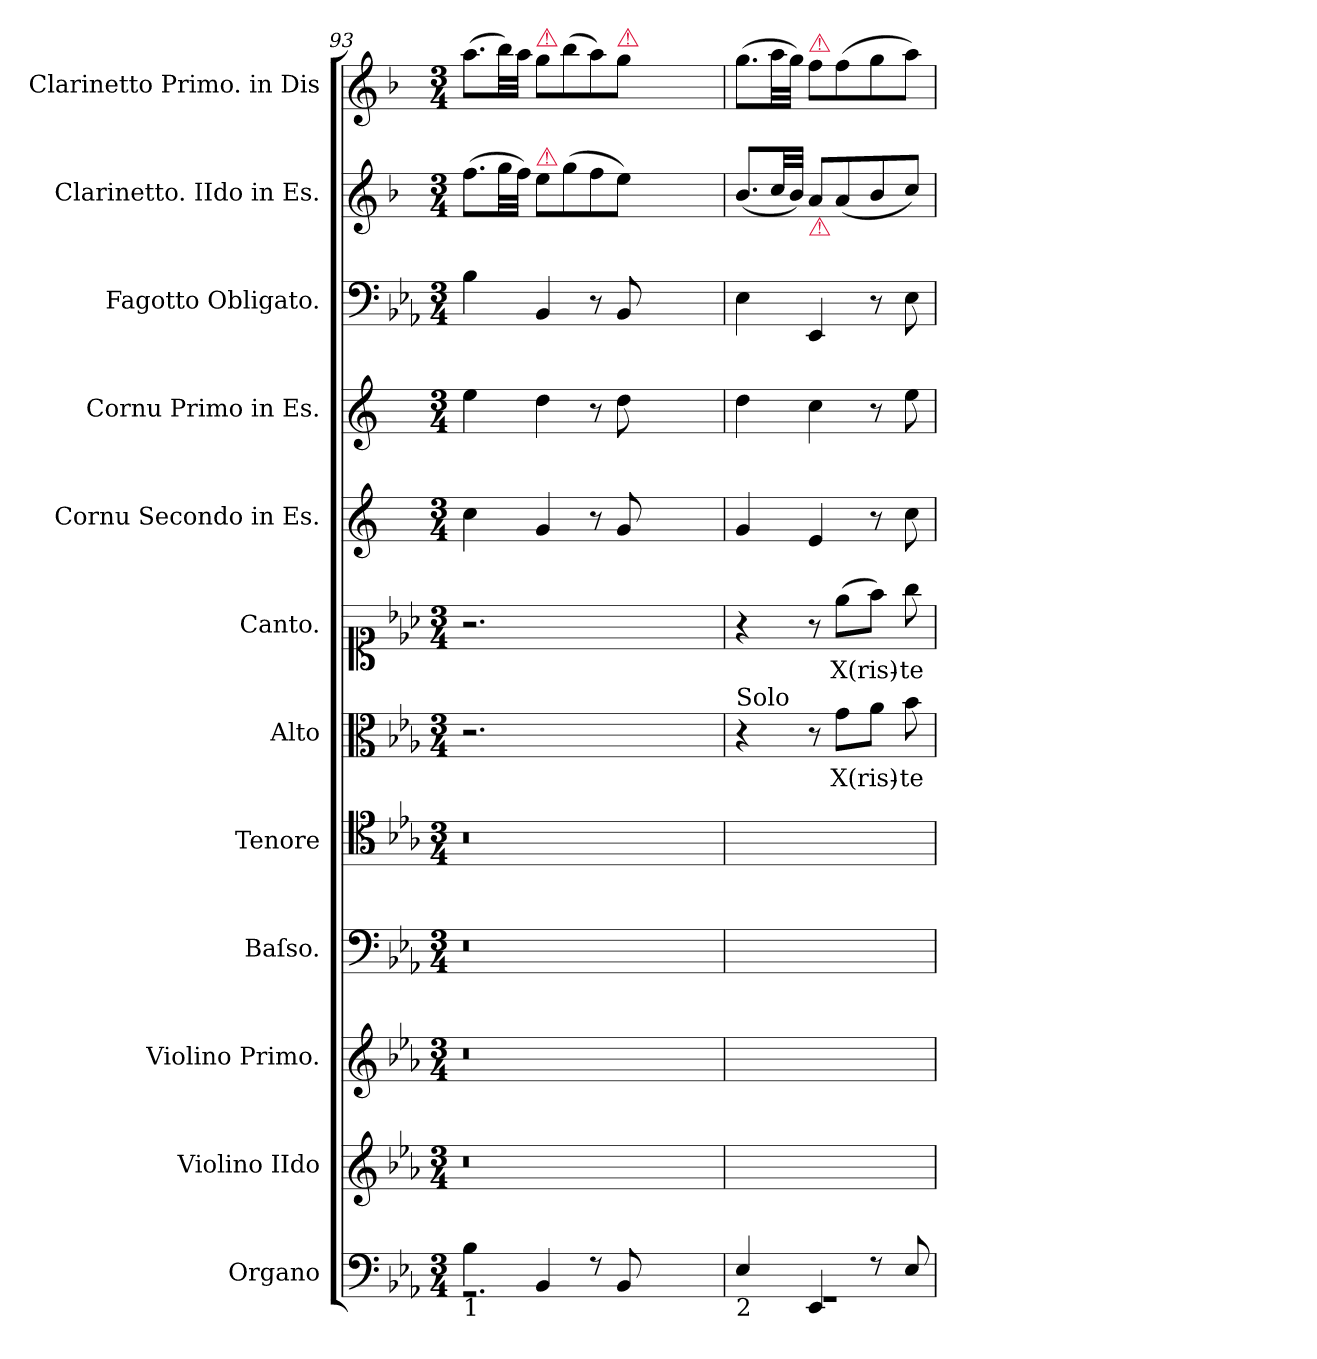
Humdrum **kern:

**kern	**kern	**kern	**kern	**kern	**kern	**text	**kern	**text	**kern	**kern	**kern	**kern	**kern
*part12	*part11	*part10	*part9	*part8	*part7	*part7	*part6	*part6	*part5	*part4	*part3	*part2	*part1
*staff12	*staff11	*staff10	*staff9	*staff8	*staff7	*staff7	*staff6	*staff6	*staff5	*staff4	*staff3	*staff2	*staff1
*I"Organo	*I"Violino IIdo	*I"Violino Primo.	*I"Baſso.	*I"Tenore	*I"Alto	*	*I"Canto.	*	*I"Cornu Secondo in Es.	*I"Cornu Primo in Es.	*I"Fagotto Obligato.	*I"Clarinetto. IIdo in Es.	*I"Clarinetto Primo. in Dis
*I'org	*I'vl II	*I'vl I	*I'B	*I'T	*I'A	*	*	*	*I'cor 2 in E♭	*I'cor 1 in E♭	*I'fag	*I'cl 2 in E♭	*I'cl 2 in E♭
*clefF4	*clefG2	*clefG2	*clefF4	*clefC4	*clefC3	*	*clefC1	*	*clefG2	*clefG2	*clefF4	*clefG2	*clefG2
*	*	*	*	*	*	*	*	*	*ITrd5c9	*ITrd5c9	*	*ITrd1c2	*ITrd1c2
*k[b-e-a-]	*k[b-e-a-]	*k[b-e-a-]	*k[b-e-a-]	*k[b-e-a-]	*k[b-e-a-]	*	*k[b-e-a-]	*	*k[b-e-a-]	*k[b-e-a-]	*k[b-e-a-]	*k[b-e-a-]	*k[b-e-a-]
*M3/4	*M3/4	*M3/4	*M3/4	*M3/4	*M3/4	*	*M3/4	*	*M3/4	*M3/4	*M3/4	*M3/4	*M3/4
=93	=93	=93	=93	=93	=93	=93	=93	=93	=93	=93	=93	=93	=93
*^	*	*	*	*	*	*	*	*	*	*	*	*	*
!LO:TX:b:t=1	!	!	!	!	!	!	!	!	!	!	!	!	!	!
!	!	!LO:N:vis=0	!LO:N:vis=0	!LO:N:vis=0	!LO:N:vis=0	!	!	!	!	!	!	!	!	!
4B-!\	2.rGG	1.r	1.r	1.r	1.r	2.r	.	2.r	.	4e-\	4g\	4B-\	(8.ee-\L	(8.gg\L
.	.	.	.	.	.	.	.	.	.	.	.	.	32ff\LL	32aa-\LL)
.	.	.	.	.	.	.	.	.	.	.	.	.	32ee-\JJJ)	32gg\JJJ
!	!	!	!	!	!	!	!	!	!	!	!	!	!	!LO:TX:a:color=crimson:t=⚠
!	!	!	!	!	!	!	!	!	!	!	!	!	!LO:TX:a:color=crimson:t=⚠	!
4BB-!/	.	.	.	.	.	.	.	.	.	4B-/	4f\	4BB-/	8dd\L	8ff\L
.	.	.	.	.	.	.	.	.	.	.	.	.	(8ff\	(8aa-\
8r	.	.	.	.	.	.	.	.	.	8r	8r	8r	8ee-\	8gg\)
!	!	!	!	!	!	!	!	!	!	!	!	!	!	!LO:TX:a:color=crimson:t=⚠
8BB-!/	.	.	.	.	.	.	.	.	.	8B-/	8f\	8BB-/	8dd\J)	8ff\J
2.ryy	2.ryy	.	.	.	.	2.ryy	.	2.ryy	.	2.ryy	2.ryy	2.ryy	2.ryy	2.ryy
=94	=94	=94	=94	=94	=94	=94	=94	=94	=94	=94	=94	=94	=94	=94
!	!	!	!	!	!	!LO:TX:a:t=Solo	!	!	!	!	!	!	!	!
!LO:TX:b:t=2	!	!	!	!	!	!	!	!	!	!	!	!	!	!
4E-!/	2.rGG	2.ryy	2.ryy	2.ryy	2.ryy	4r	.	4r	.	4B-/	4f\	4E-\	(8.a-/L	(8.ff\L
.	.	.	.	.	.	.	.	.	.	.	.	.	32b-/LL	32gg\LL
.	.	.	.	.	.	.	.	.	.	.	.	.	32a-/JJJ)	32ff\JJJ)
!	!	!	!	!	!	!	!	!	!	!	!	!	!	!LO:TX:a:color=crimson:t=⚠
!	!	!	!	!	!	!	!	!	!	!	!	!	!LO:TX:b:color=crimson:t=⚠	!
4EE-!/	.	.	.	.	.	8r	.	8r	.	4G/	4e-\	4EE-/	8g/L	8ee-\L
.	.	.	.	.	.	8g\L	X(ris)-	(8ee-\L	X(ris)-	.	.	.	(8g/	(8ee-\
8r	.	.	.	.	.	8a-\J	.	8ff\J)	.	8r	8r	8r	8a-/	8ff\
8E-!/	.	.	.	.	.	8b-\	-te	8gg\	-te	8e-\	8g\	8E-\	8b-/J)	8gg\J)
*v	*v	*	*	*	*	*	*	*	*	*	*	*	*	*
=	=	=	=	=	=	=	=	=	=	=	=	=	=
*-	*-	*-	*-	*-	*-	*-	*-	*-	*-	*-	*-	*-	*-
